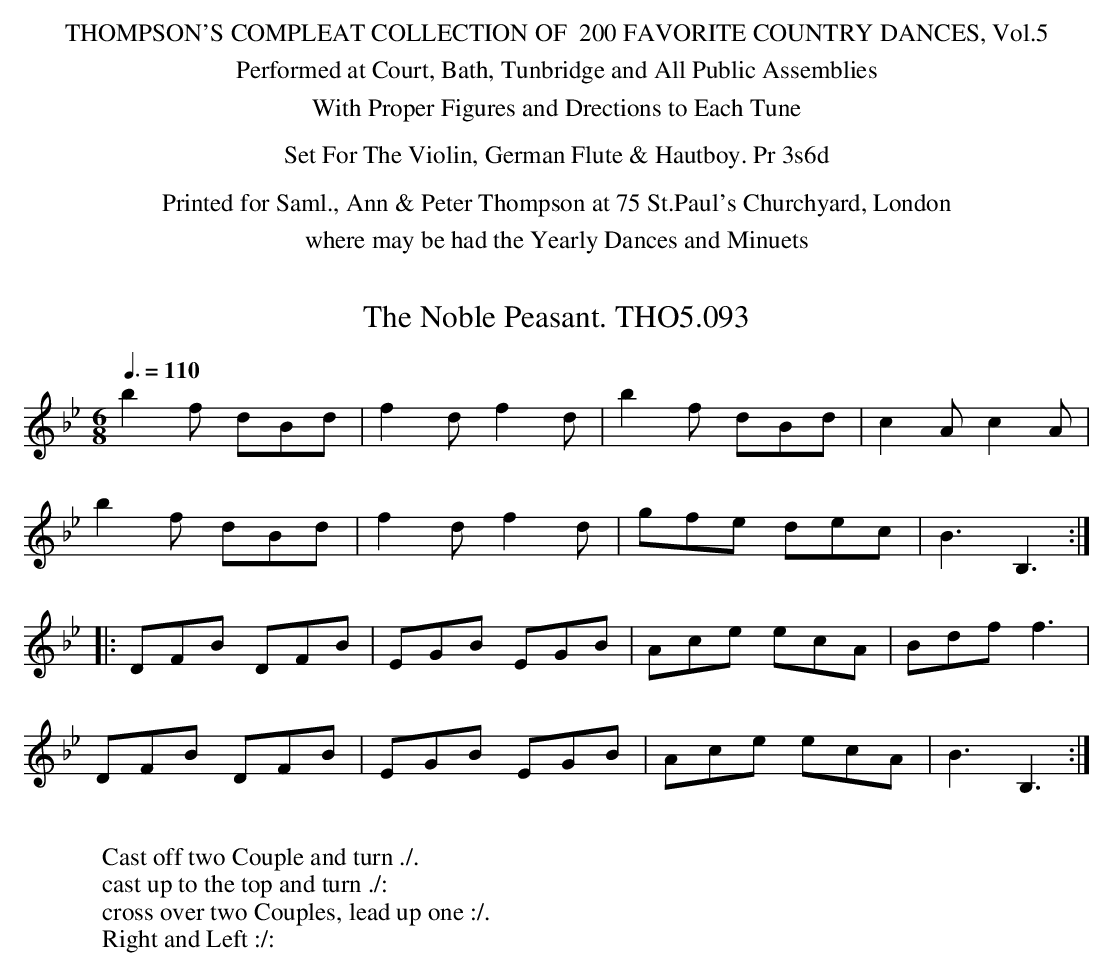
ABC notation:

X:1
T:Noble Peasant. THO5.093, The
M:6/8
L:1/8
Q:3/8=110
K:Bb
b2f dBd|f2d f2d|b2f dBd|c2A c2A|
b2f dBd|f2d f2d|gfe dec|B3 B,3:|
|:DFB DFB|EGB EGB|Ace ecA|Bdf f3|
DFB DFB|EGB EGB|Ace ecA|B3 B,3:|
W:
W:Cast off two Couple and turn ./.
W:cast up to the top and turn ./:
W:cross over two Couples, lead up one :/.
W:Right and Left :/:
